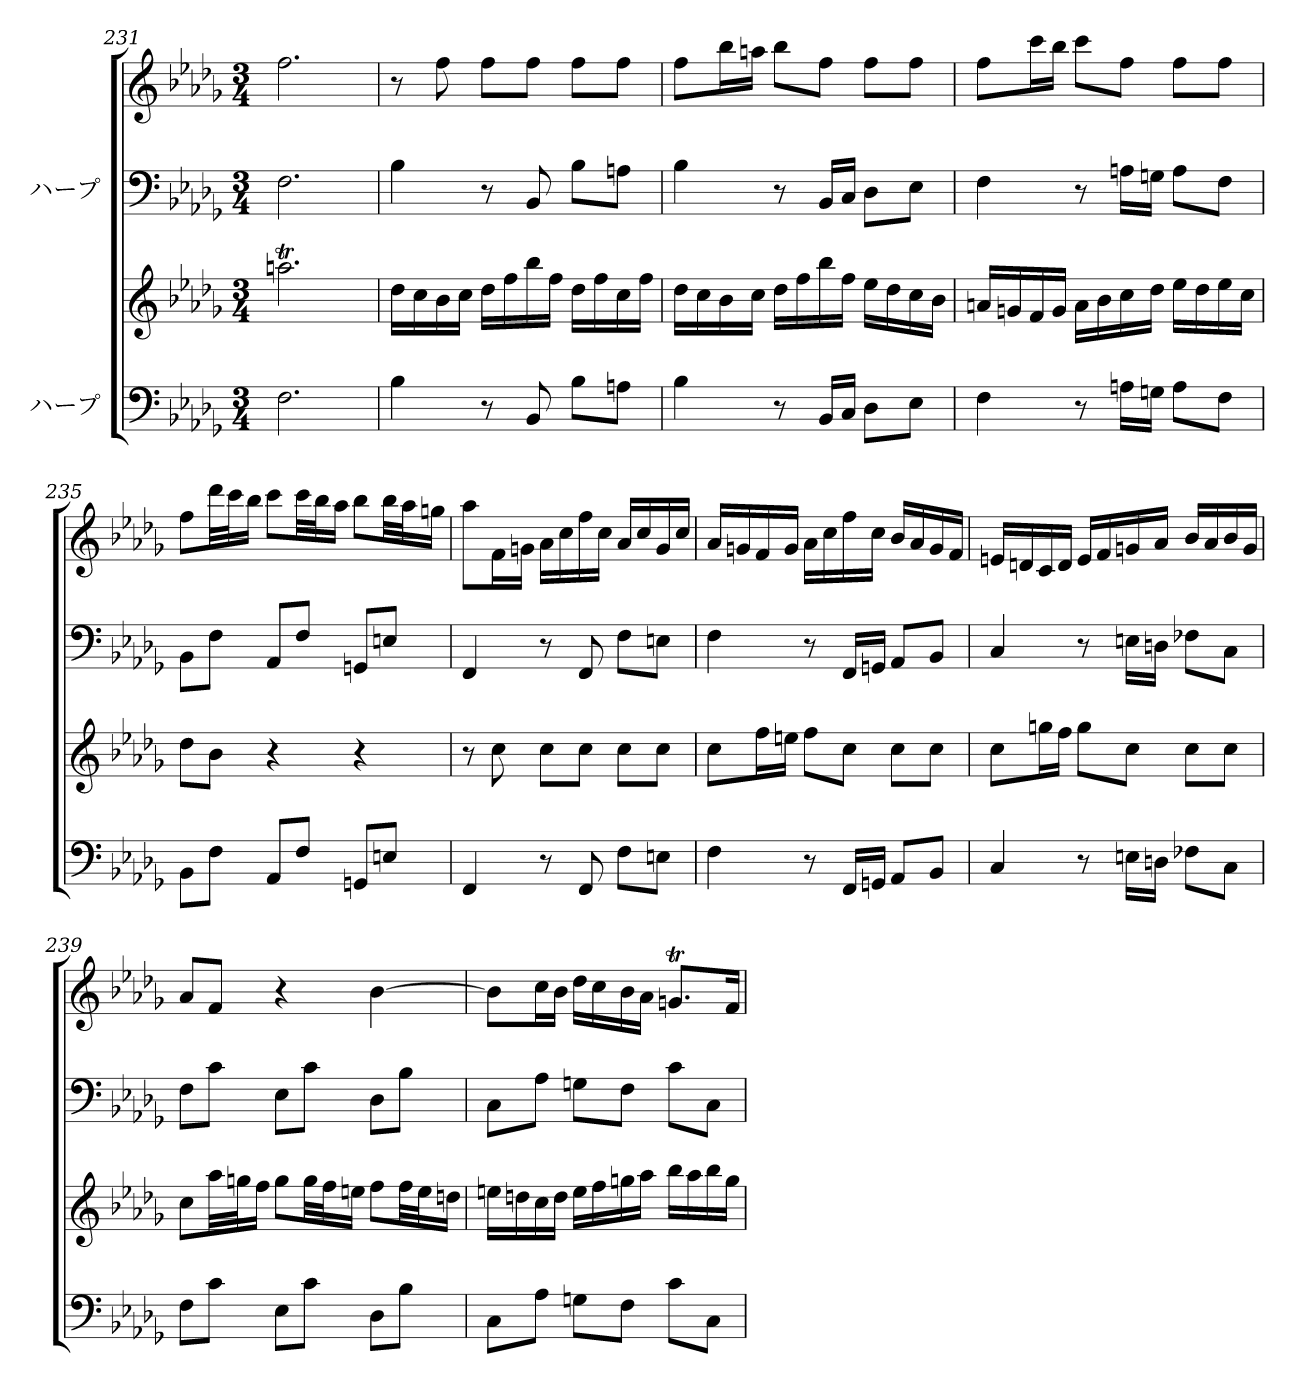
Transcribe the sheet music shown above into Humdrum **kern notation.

**kern	**kern	**kern	**kern
*part2	*part2	*part1	*part1
*staff4	*staff3	*staff2	*staff1
*I"ハープ	*	*I"ハープ	*
*clefF4	*clefG2	*clefF4	*clefG2
*k[b-e-a-d-g-]	*k[b-e-a-d-g-]	*k[b-e-a-d-g-]	*k[b-e-a-d-g-]
*M3/4	*M3/4	*M3/4	*M3/4
=231	=231	=231	=231
2.F\	2.aant\	2.F\	2.ff\
=232	=232	=232	=232
4B-\	16dd-\LL	4B-\	8r
.	16cc\	.	.
.	16b-\	.	8ff\
.	16cc\JJ	.	.
8r	16dd-\LL	8r	8ff\L
.	16ff\	.	.
8BB-/	16bb-\	8BB-/	8ff\J
.	16ff\JJ	.	.
8B-\L	16dd-\LL	8B-\L	8ff\L
.	16ff\	.	.
8An\J	16cc\	8An\J	8ff\J
.	16ff\JJ	.	.
=233	=233	=233	=233
4B-\	16dd-\LL	4B-\	8ff\L
.	16cc\	.	.
.	16b-\	.	16bb-\L
.	16cc\JJ	.	16aan\JJ
8r	16dd-\LL	8r	8bb-\L
.	16ff\	.	.
16BB-/LL	16bb-\	16BB-/LL	8ff\J
16C/JJ	16ff\JJ	16C/JJ	.
8D-\L	16ee-\LL	8D-\L	8ff\L
.	16dd-\	.	.
8E-\J	16cc\	8E-\J	8ff\J
.	16b-\JJ	.	.
!!LO:LB:g=z
=234	=234	=234	=234
4F\	16an/LL	4F\	8ff\L
.	16gn/	.	.
.	16f/	.	16ccc\L
.	16g/JJ	.	16bb-\JJ
8r	16a\LL	8r	8ccc\L
.	16b-\	.	.
16An\LL	16cc\	16An\LL	8ff\J
16Gn\JJ	16dd-\JJ	16Gn\JJ	.
8A\L	16ee-\LL	8A\L	8ff\L
.	16dd-\	.	.
8F\J	16ee-\	8F\J	8ff\J
.	16cc\JJ	.	.
=235	=235	=235	=235
8BB-\L	8dd-\L	8BB-\L	8ff\L
8F\J	8b-\J	8F\J	32ddd-\LL
.	.	.	32ccc\J
.	.	.	16bb-\JJ
8AA-/L	4r	8AA-/L	8ccc\L
8F/J	.	8F/J	32ccc\LL
.	.	.	32bb-\J
.	.	.	16aa-\JJ
8GGn/L	4r	8GGn/L	8bb-\L
8En/J	.	8En/J	32bb-\LL
.	.	.	32aa-\J
.	.	.	16ggn\JJ
=236	=236	=236	=236
4FF/	8r	4FF/	8aa-\L
.	8cc\	.	16f\L
.	.	.	16gn\JJ
8r	8cc\L	8r	16a-\LL
.	.	.	16cc\
8FF/	8cc\J	8FF/	16ff\
.	.	.	16cc\JJ
8F\L	8cc\L	8F\L	16a-/LL
.	.	.	16cc/
8En\J	8cc\J	8En\J	16g/
.	.	.	16cc/JJ
!!LO:PB:g=z
=237	=237	=237	=237
4F\	8cc\L	4F\	16a-/LL
.	.	.	16gn/
.	16ff\L	.	16f/
.	16een\JJ	.	16g/JJ
8r	8ff\L	8r	16a-\LL
.	.	.	16cc\
16FF/LL	8cc\J	16FF/LL	16ff\
16GGn/JJ	.	16GGn/JJ	16cc\JJ
8AA-/L	8cc\L	8AA-/L	16b-/LL
.	.	.	16a-/
8BB-/J	8cc\J	8BB-/J	16g/
.	.	.	16f/JJ
=238	=238	=238	=238
4C/	8cc\L	4C/	16en/LL
.	.	.	16dn/
.	16ggn\L	.	16c/
.	16ff\JJ	.	16d/JJ
8r	8gg\L	8r	16e/LL
.	.	.	16f/
16En\LL	8cc\J	16En\LL	16gn/
16Dn\JJ	.	16Dn\JJ	16a-/JJ
8F-X\L	8cc\L	8F-X\L	16b-/LL
.	.	.	16a-/
8C\J	8cc\J	8C\J	16b-/
.	.	.	16g/JJ
=239	=239	=239	=239
8F\L	8cc\L	8F\L	8a-/L
8c\J	32aa-\LL	8c\J	8f/J
.	32ggn\J	.	.
.	16ff\JJ	.	.
8E-\L	8gg\L	8E-\L	4r
8c\J	32gg\LL	8c\J	.
.	32ff\J	.	.
.	16een\JJ	.	.
8D-\L	8ff\L	8D-\L	[4b-\
8B-\J	32ff\LL	8B-\J	.
.	32ee\J	.	.
.	16ddn\JJ	.	.
!!LO:LB:g=z
=240	=240	=240	=240
8C\L	16een\LL	8C\L	8b-\L]
.	16ddn\	.	.
8A-\J	16cc\	8A-\J	16cc\L
.	16dd\JJ	.	16b-\JJ
8Gn\L	16ee\LL	8Gn\L	16dd-\LL
.	16ff\	.	16cc\
8F\J	16ggn\	8F\J	16b-\
.	16aa-\JJ	.	16a-\JJ
8c\L	16bb-\LL	8c\L	8.gnt/L
.	16aa-\	.	.
8C\J	16bb-\	8C\J	.
.	16gg\JJ	.	16f/Jk
=	=	=	=
*-	*-	*-	*-
